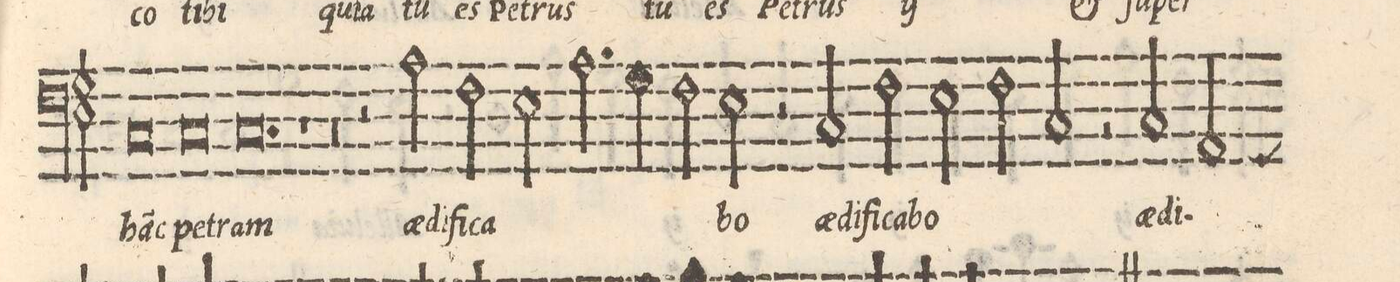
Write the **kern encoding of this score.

**kern	**text
*I"BASSVS	*
*clefF4	*
*k[]	*
*met(C|)	*
*M2/1	*
0C	ha(n)c
=59-	=59-
0C	pe-
=60-	=60-
0.C	-tram
=61-	=61-
1r	.
=62-	=62-
0r	.
=63-	=63-
2r	.
2A\	ae-
2F\	-di-
2E\	-fi-
=64-	=64-
2.A\	-ca-
4G\	.
2F\	.
2E\	-bo
=65-	=65-
2r	.
2C/	ae-
2F\	-di-
2E\	-fi-
=66-	=66-
2F\	-ca-
2C/	-bo
2r	.
2C/	ae-
=67-	=67-
2AA/	-di-
*custos:GG	*
*-	*-
